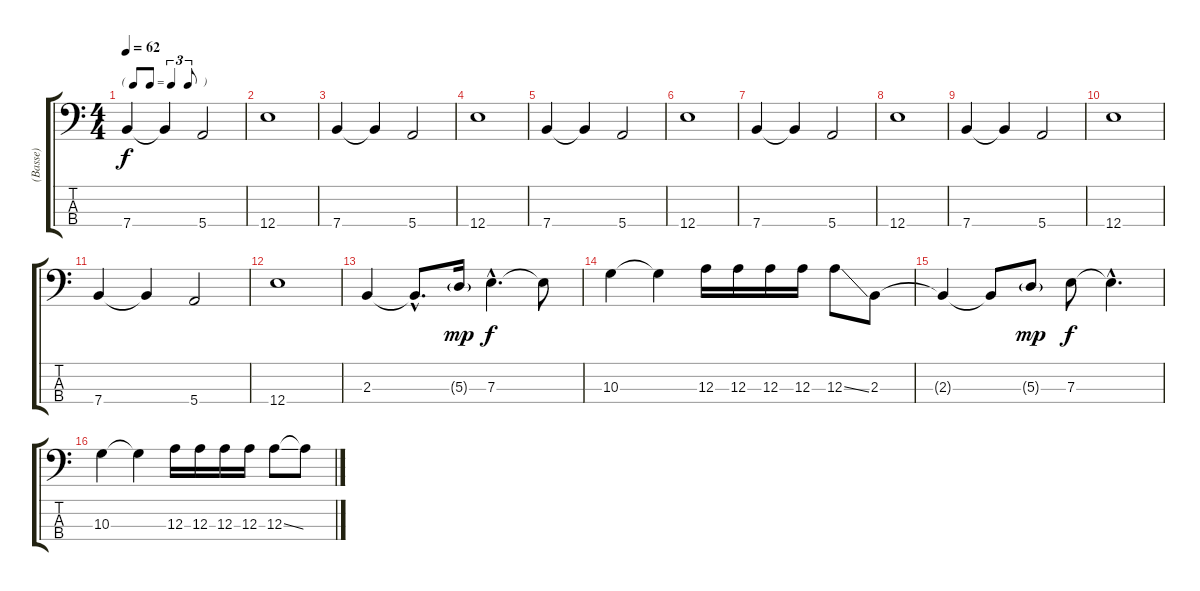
\track ("(Basse)" "(Basse)") {instrument electricbassfinger}
\staff {score tabs}
\tuning (G2 D2 A1 E1) {hide}
\ts (4 4)
\tf triplet8th
\tempo 62
\clef f4
\ks c
7.4.4{dy f} 7.4{t}.4 5.4.2 |
12.4.1 |
7.4.4 7.4{t}.4 5.4.2 |
12.4.1 |
7.4.4 7.4{t}.4 5.4.2 |
12.4.1 |
7.4.4 7.4{t}.4 5.4.2 |
12.4.1 |
7.4.4 7.4{t}.4 5.4.2 |
12.4.1 |
7.4.4 7.4{t}.4 5.4.2 |
12.4.1 |
2.3.4 2.3{hac t}.8{d} 5.3{g}.16{dy mp} 7.3{hac}.4{d dy f} 7.3{t}.8 |
10.3.4 10.3{t}.4 12.3.16 12.3.16 12.3.16 12.3.16 12.3{ss}.8 2.3.8 |
2.3{t}.4 2.3{t}.8 5.3{g}.8{dy mp} 7.3.8{dy f} 7.3{hac t}.4{d} |
10.3.4 10.3{t}.4 12.3.16 12.3.16 12.3.16 12.3.16 12.3{ss}.8 12.3{t}.8
